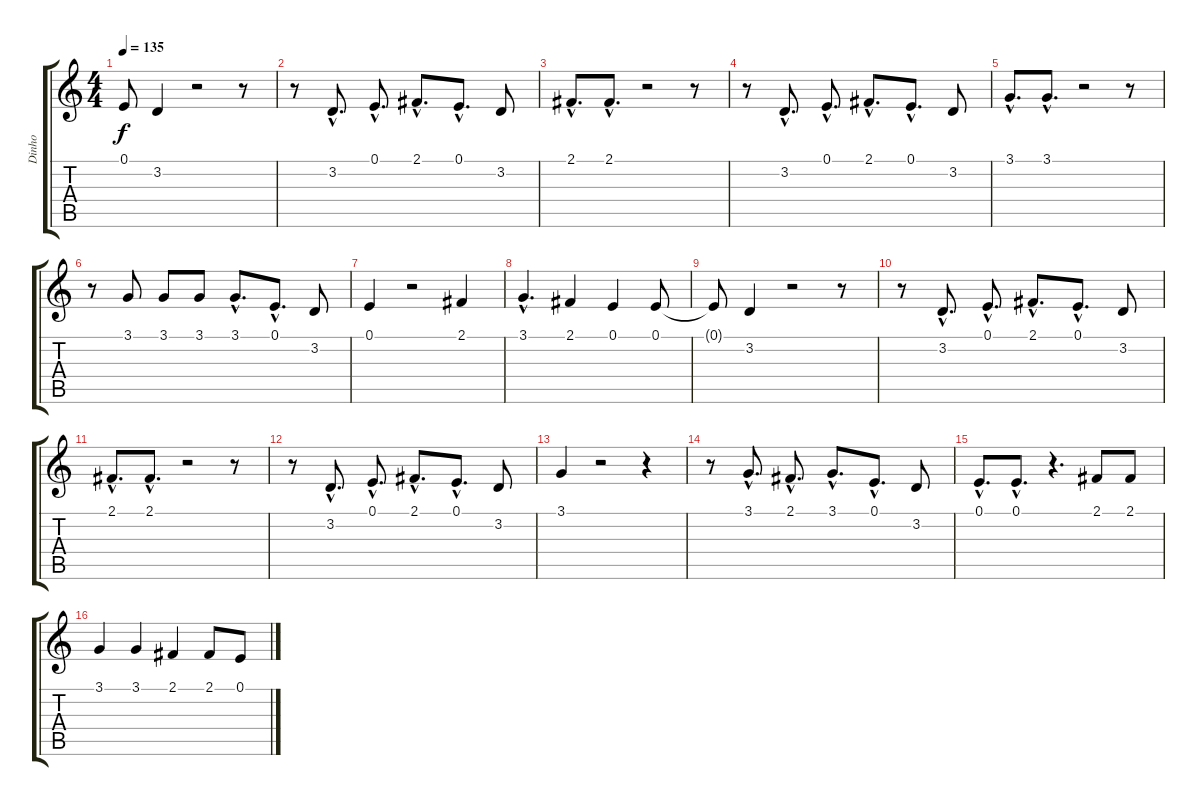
\track ("Dinho" "Dinho") {instrument sopranosax}
\staff {score tabs}
\tuning (E4 B3 G3 D3 A2 E2) {hide}
\ts (4 4)
\tempo 135
\clef g2
\ks c
0.1{t}.8{dy f} 3.2.4 r.2 r.8 |
r.8 3.2{hac}.8{d} 0.1{hac}.8{d} 2.1{hac}.8{d} 0.1{hac}.8{d} 3.2.8 |
2.1{hac}.8{d} 2.1{hac}.8{d} r.2 r.8 |
r.8 3.2{hac}.8{d} 0.1{hac}.8{d} 2.1{hac}.8{d} 0.1{hac}.8{d} 3.2.8 |
3.1{hac}.8{d} 3.1{hac}.8{d} r.2 r.8 |
r.8 3.1.8 3.1.8 3.1.8 3.1{hac}.8{d} 0.1{hac}.8{d} 3.2.8 |
0.1.4 r.2 2.1.4 |
3.1{hac}.4{d} 2.1.4 0.1.4 0.1.8 |
0.1{t}.8 3.2.4 r.2 r.8 |
r.8 3.2{hac}.8{d} 0.1{hac}.8{d} 2.1{hac}.8{d} 0.1{hac}.8{d} 3.2.8 |
2.1{hac}.8{d} 2.1{hac}.8{d} r.2 r.8 |
r.8 3.2{hac}.8{d} 0.1{hac}.8{d} 2.1{hac}.8{d} 0.1{hac}.8{d} 3.2.8 |
3.1.4 r.2 r.4 |
r.8 3.1{hac}.8{d} 2.1{hac}.8{d} 3.1{hac}.8{d} 0.1{hac}.8{d} 3.2.8 |
0.1{hac}.8{d} 0.1{hac}.8{d} r.4{d} 2.1.8 2.1.8 |
3.1.4 3.1.4 2.1.4 2.1.8 0.1.8
